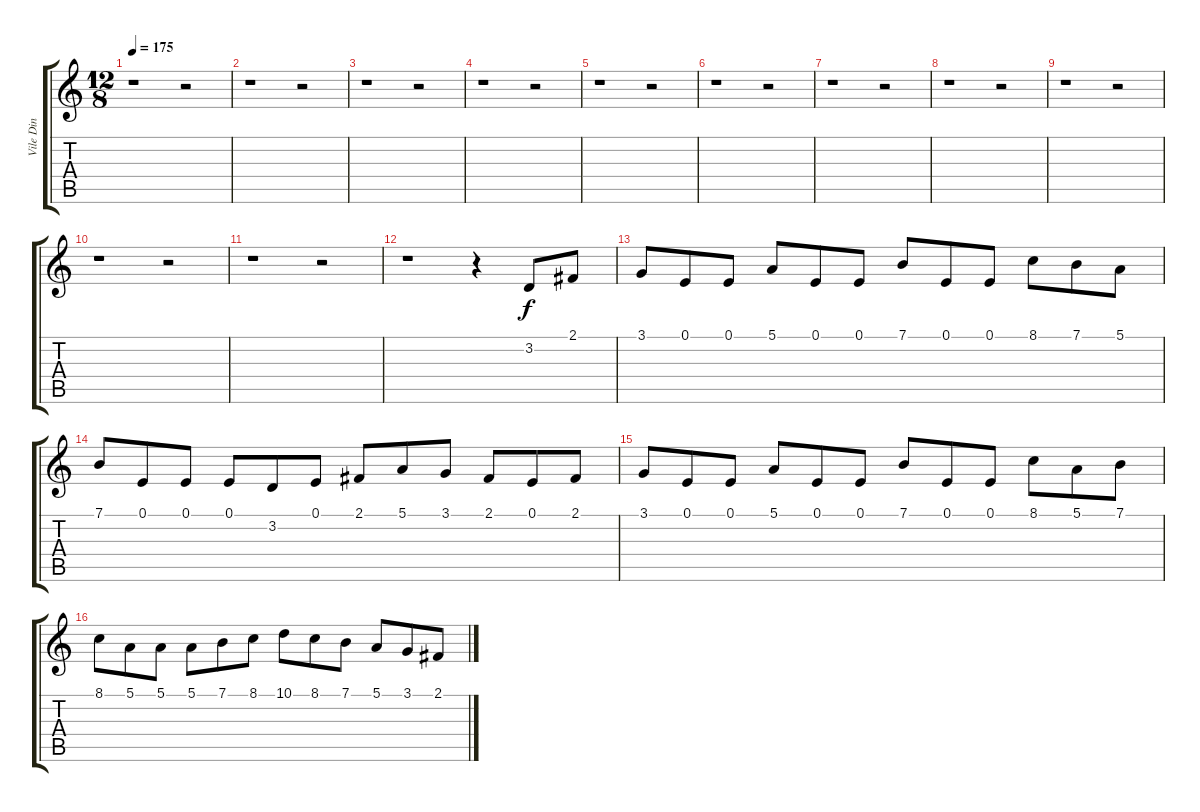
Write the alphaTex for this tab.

\track ("Vile Din" "Vile Din") {instrument violin}
\staff {score tabs}
\tuning (E4 B3 G3 D3 A2 E2) {hide}
\ts (12 8)
\tempo 175
\clef g2
\ks c
r.1{dy f instrument violin} r.2 |
r.1 r.2 |
r.1 r.2 |
r.1 r.2 |
r.1 r.2 |
r.1 r.2 |
r.1 r.2 |
r.1 r.2 |
r.1 r.2 |
r.1 r.2 |
r.1 r.2 |
r.1 r.4 3.2.8 2.1.8 |
3.1.8 0.1.8 0.1.8 5.1.8 0.1.8 0.1.8 7.1.8 0.1.8 0.1.8 8.1.8 7.1.8 5.1.8 |
7.1.8 0.1.8 0.1.8 0.1.8 3.2.8 0.1.8 2.1.8 5.1.8 3.1.8 2.1.8 0.1.8 2.1.8 |
3.1.8 0.1.8 0.1.8 5.1.8 0.1.8 0.1.8 7.1.8 0.1.8 0.1.8 8.1.8 5.1.8 7.1.8 |
8.1.8 5.1.8 5.1.8 5.1.8 7.1.8 8.1.8 10.1.8 8.1.8 7.1.8 5.1.8 3.1.8 2.1.8
